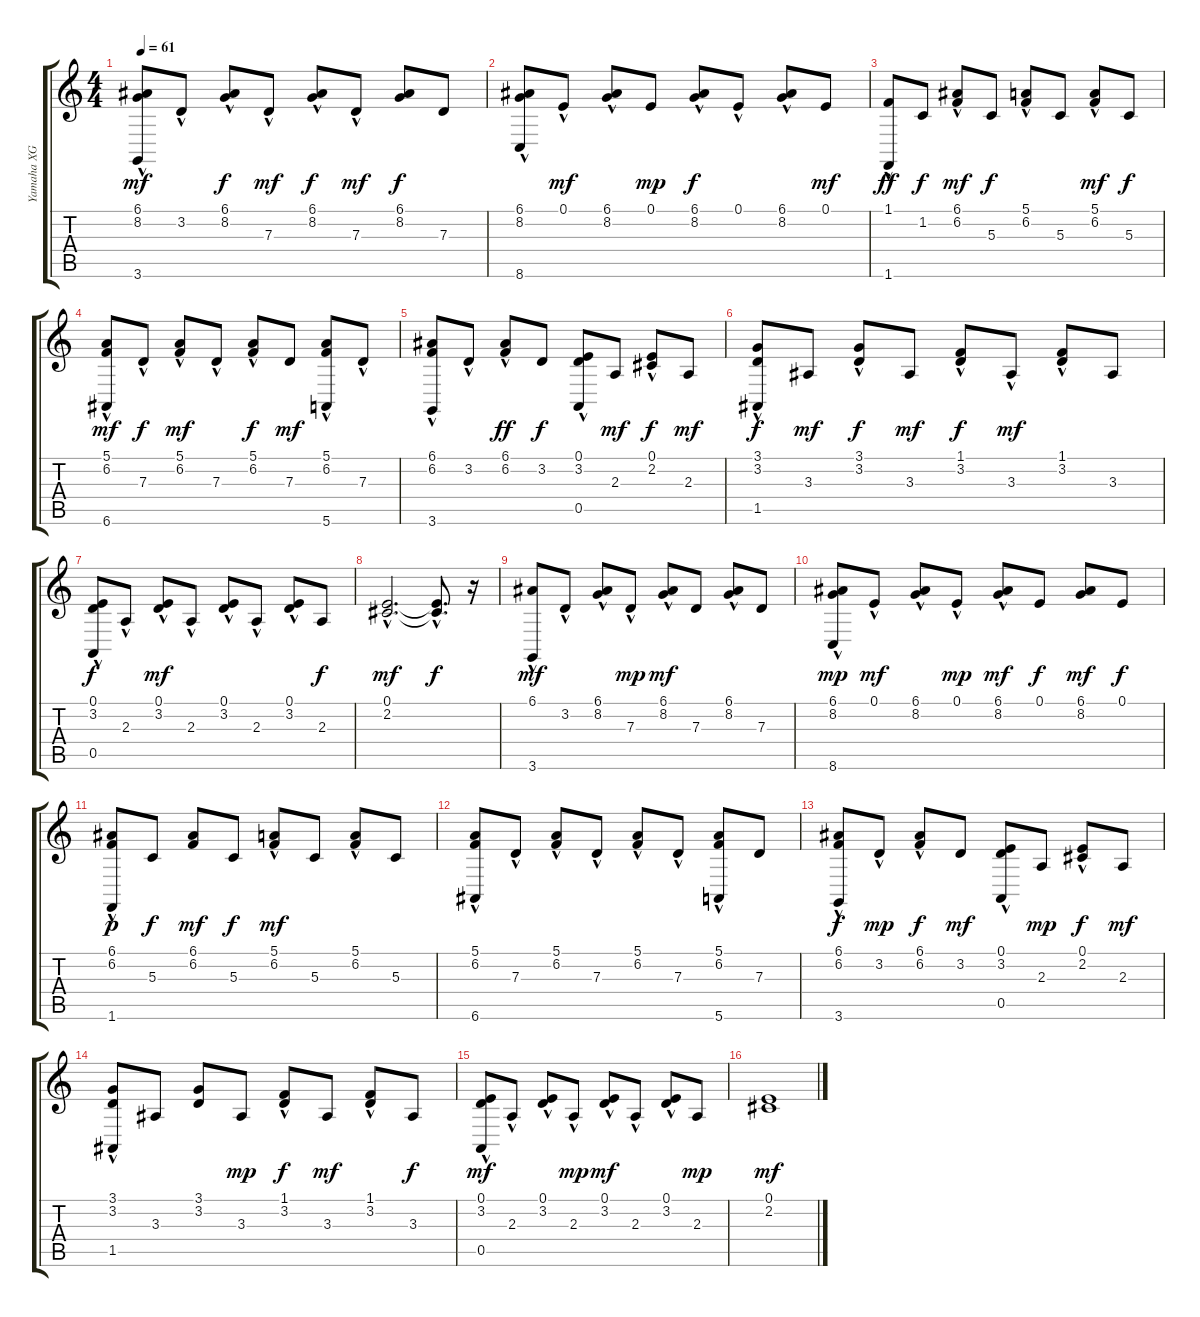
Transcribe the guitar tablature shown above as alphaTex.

\track ("Yamaha XG Bank-41  00-Dream" "Yamaha XG ") {instrument acousticgrandpiano}
\staff {score tabs}
\tuning (E4 B3 G3 D3 A2 E2) {hide}
\ts (4 4)
\tempo 61
\clef g2
\ks c
(6.1{hac} 8.2{hac} 3.6{hac}).8{dy mf} 3.2{hac}.8 (6.1{hac} 8.2{hac}).8{dy f} 7.3{hac}.8{dy mf} (6.1{hac} 8.2{hac}).8{dy f} 7.3{hac}.8{dy mf} (6.1 8.2).8{dy f} 7.3.8 |
(6.1{hac} 8.2{hac} 8.6{hac}).8 0.1{hac}.8{dy mf} (6.1{hac} 8.2{hac}).8 0.1.8{dy mp} (6.1{hac} 8.2{hac}).8{dy f} 0.1{hac}.8 (6.1{hac} 8.2{hac}).8 0.1.8{dy mf} |
(1.1 1.6{hac}).8{dy ff} 1.2.8{dy f} (6.1 6.2{hac}).8{dy mf} 5.3.8{dy f} (5.1 6.2{hac}).8 5.3.8 (5.1{hac} 6.2{hac}).8{dy mf} 5.3.8{dy f} |
(5.1{hac} 6.2 6.6).8{dy mf} 7.3{hac}.8{dy f} (5.1{hac} 6.2).8{dy mf} 7.3{hac}.8 (5.1{hac} 6.2).8{dy f} 7.3.8{dy mf} (5.1 6.2{hac} 5.6{hac}).8 7.3{hac}.8 |
(6.1{hac} 6.2{hac} 3.6{hac}).8 3.2{hac}.8 (6.1{hac} 6.2{hac}).8{dy ff} 3.2.8{dy f} (0.1{hac} 3.2{hac} 0.5{hac}).8 2.3.8{dy mf} (0.1 2.2{hac}).8{dy f} 2.3.8{dy mf} |
(3.1 3.2{hac} 1.5{hac}).8{dy f} 3.3.8{dy mf} (3.1 3.2{hac}).8{dy f} 3.3.8{dy mf} (1.1{hac} 3.2{hac}).8{dy f} 3.3{hac}.8{dy mf} (1.1 3.2{hac}).8 3.3.8 |
(0.1{hac} 3.2{hac} 0.5).8{dy f} 2.3{hac}.8 (0.1{hac} 3.2{hac}).8{dy mf} 2.3{hac}.8 (0.1{hac} 3.2{hac}).8 2.3{hac}.8 (0.1{hac} 3.2{hac}).8 2.3.8{dy f} |
(0.1{hac} 2.2{hac}).2{d dy mf} (0.1{hac t} 2.2{t}).8{d dy f} r.16 |
(6.1 3.6{hac}).8{dy mf} 3.2{hac}.8 (6.1{hac} 8.2{hac}).8 7.3{hac}.8{dy mp} (6.1{hac} 8.2{hac}).8{dy mf} 7.3.8 (6.1{hac} 8.2{hac}).8 7.3.8 |
(6.1 8.2{hac} 8.6{hac}).8{dy mp} 0.1{hac}.8{dy mf} (6.1 8.2{hac}).8 0.1{hac}.8{dy mp} (6.1{hac} 8.2{hac}).8{dy mf} 0.1.8{dy f} (6.1 8.2).8{dy mf} 0.1.8{dy f} |
(6.1{hac} 6.2 1.6{hac}).8{dy p} 5.3.8{dy f} (6.1 6.2).8{dy mf} 5.3.8{dy f} (5.1 6.2{hac}).8{dy mf} 5.3.8 (5.1 6.2{hac}).8 5.3.8 |
(5.1{hac} 6.2 6.6).8 7.3{hac}.8 (5.1{hac} 6.2{hac}).8 7.3{hac}.8 (5.1{hac} 6.2{hac}).8 7.3{hac}.8 (5.1 6.2{hac} 5.6{hac}).8 7.3.8 |
(6.1{hac} 6.2{hac} 3.6{hac}).8{dy f} 3.2{hac}.8{dy mp} (6.1{hac} 6.2).8{dy f} 3.2.8{dy mf} (0.1{hac} 3.2{hac} 0.5{hac}).8 2.3.8{dy mp} (0.1 2.2{hac}).8{dy f} 2.3.8{dy mf} |
(3.1 3.2{hac} 1.5{hac}).8 3.3.8 (3.1 3.2).8 3.3.8{dy mp} (1.1{hac} 3.2{hac}).8{dy f} 3.3.8{dy mf} (1.1{hac} 3.2{hac}).8 3.3.8{dy f} |
(0.1{hac} 3.2{hac} 0.5).8{dy mf} 2.3{hac}.8 (0.1{hac} 3.2{hac}).8 2.3{hac}.8{dy mp} (0.1{hac} 3.2{hac}).8{dy mf} 2.3{hac}.8 (0.1{hac} 3.2{hac}).8 2.3.8{dy mp} |
(0.1 2.2).1{dy mf}
